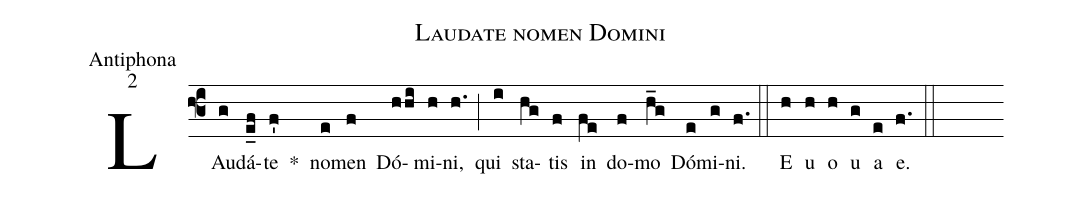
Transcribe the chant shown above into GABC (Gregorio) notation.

name:Laudate nomen Domini;
office-part:Antiphona;
mode:2;
%%
(f3) LAu(g)dá(e_f)te(f') *() no(e)men(f) Dó(hhi)mi(h)ni,(h.) (;) qui(i) sta(hg)tis(f) in(fe) do(f)mo(h_g) Dó(e)mi(g)ni.(f.) (::) <eu>E(h) u(h) o(h) u(g) a(e) e.</eu>(f.) (::)
